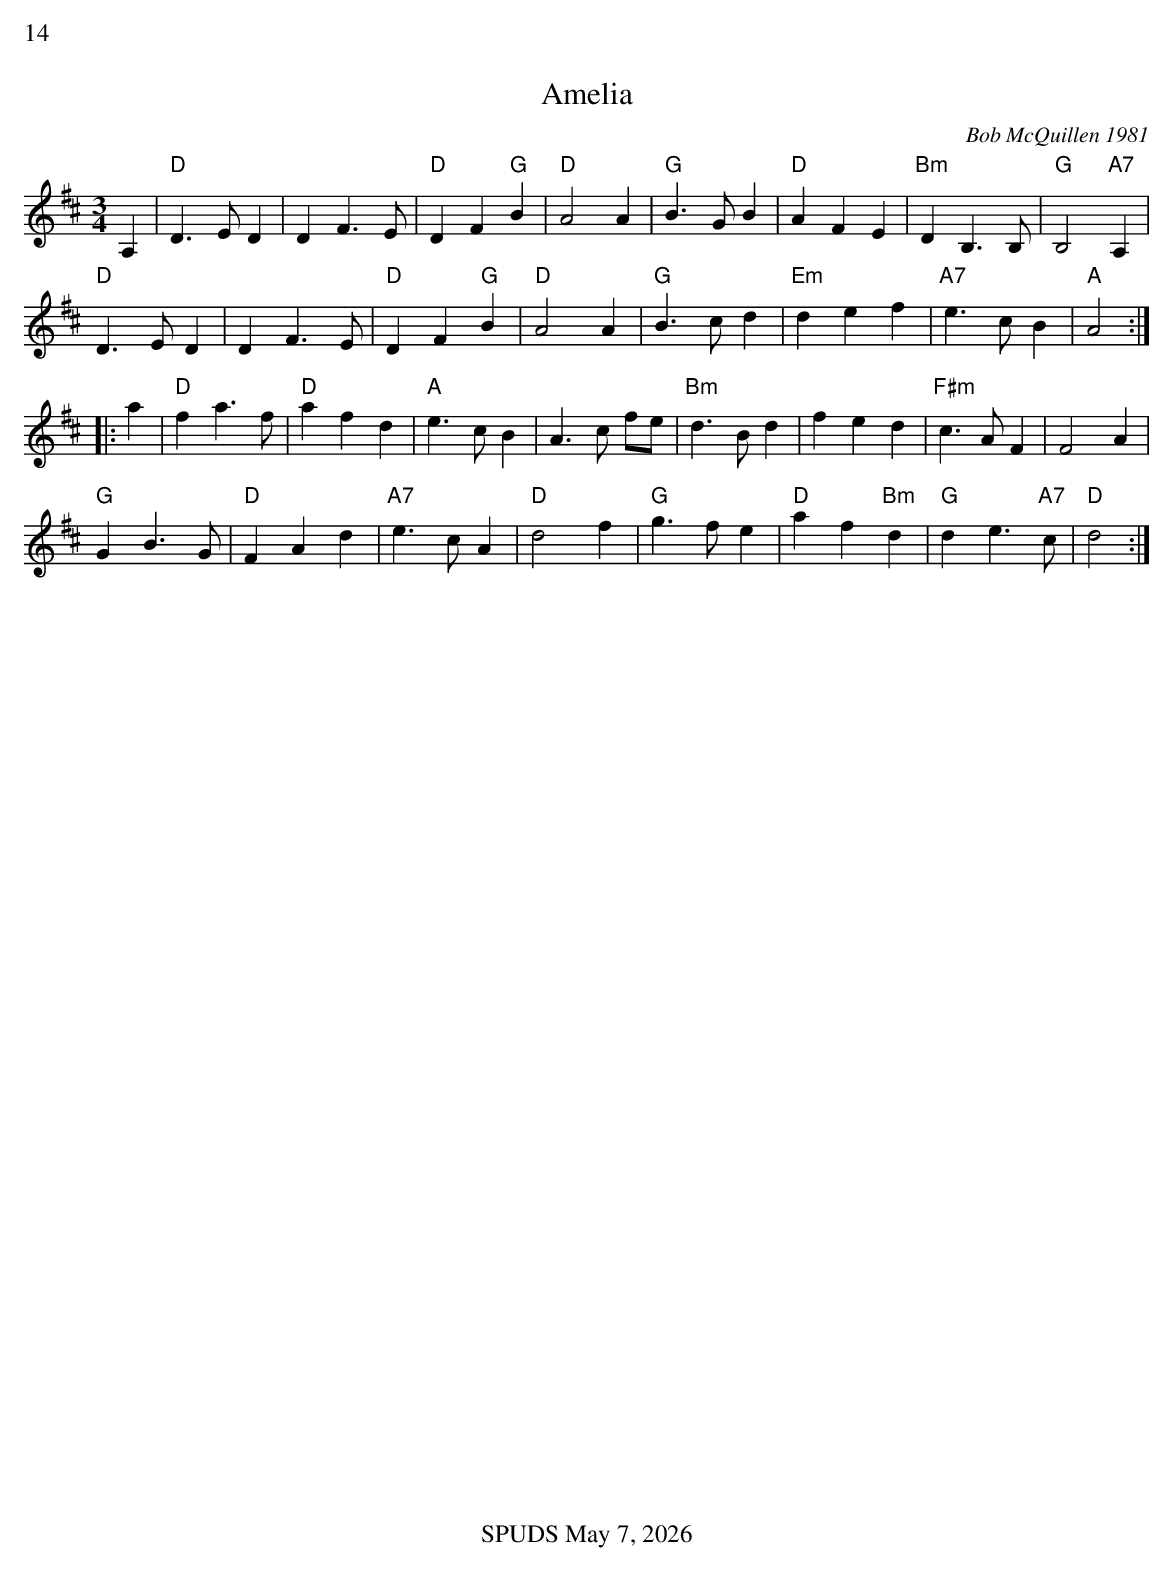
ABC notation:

X:1
%%text 14
T: Amelia
C: Bob McQuillen 1981
M: 3/4
L: 1/8
K: D
A,2 | "D"D3 E D2 | D2 F3 E | "D"D2 F2 "G"B2 | "D"A4 A2 | \
"G"B3 G B2 | "D"A2 F2 E2 | "Bm"D2 B,3 B, | "G"B,4 "A7"A,2 |
"D"D3 E D2 | D2 F3 E | "D"D2 F2 "G"B2 | "D"A4 A2 | \
"G"B3 c d2 | "Em"d2 e2 f2 | "A7"e3 c B2 | "A"A4 :|
|:a2|"D"f2 a3 f | "D"a2 f2 d2 | "A"e3 c B2 | A3 c fe | \
"Bm"d3 B d2 | f2 e2 d2 | "F#m"c3 A F2 | F4 A2 |
 "G"G2 B3 G | "D"F2 A2 d2 | "A7"e3c A2 | "D"d4 f2 | \
"G"g3 f e2 | "D"a2 f2 "Bm"d2 | "G"d2 e3"A7"c | "D"d4 :|
